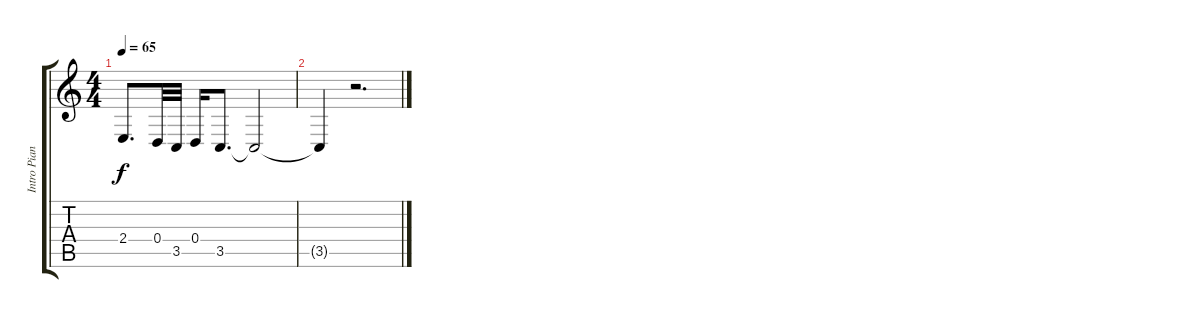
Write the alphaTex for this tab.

\track ("Intro Piano/Vocals" "Intro Pian") {instrument acousticgrandpiano}
\staff {score tabs}
\tuning (E4 B3 G3 D3 A2 E2) {hide}
\ts (4 4)
\tempo 65
\clef g2
\ks c
2.4.8{d dy f} 0.4.32 3.5.32 0.4.16 3.5.8{d} 3.5{t}.2 |
3.5{t}.4 r.2{d}
